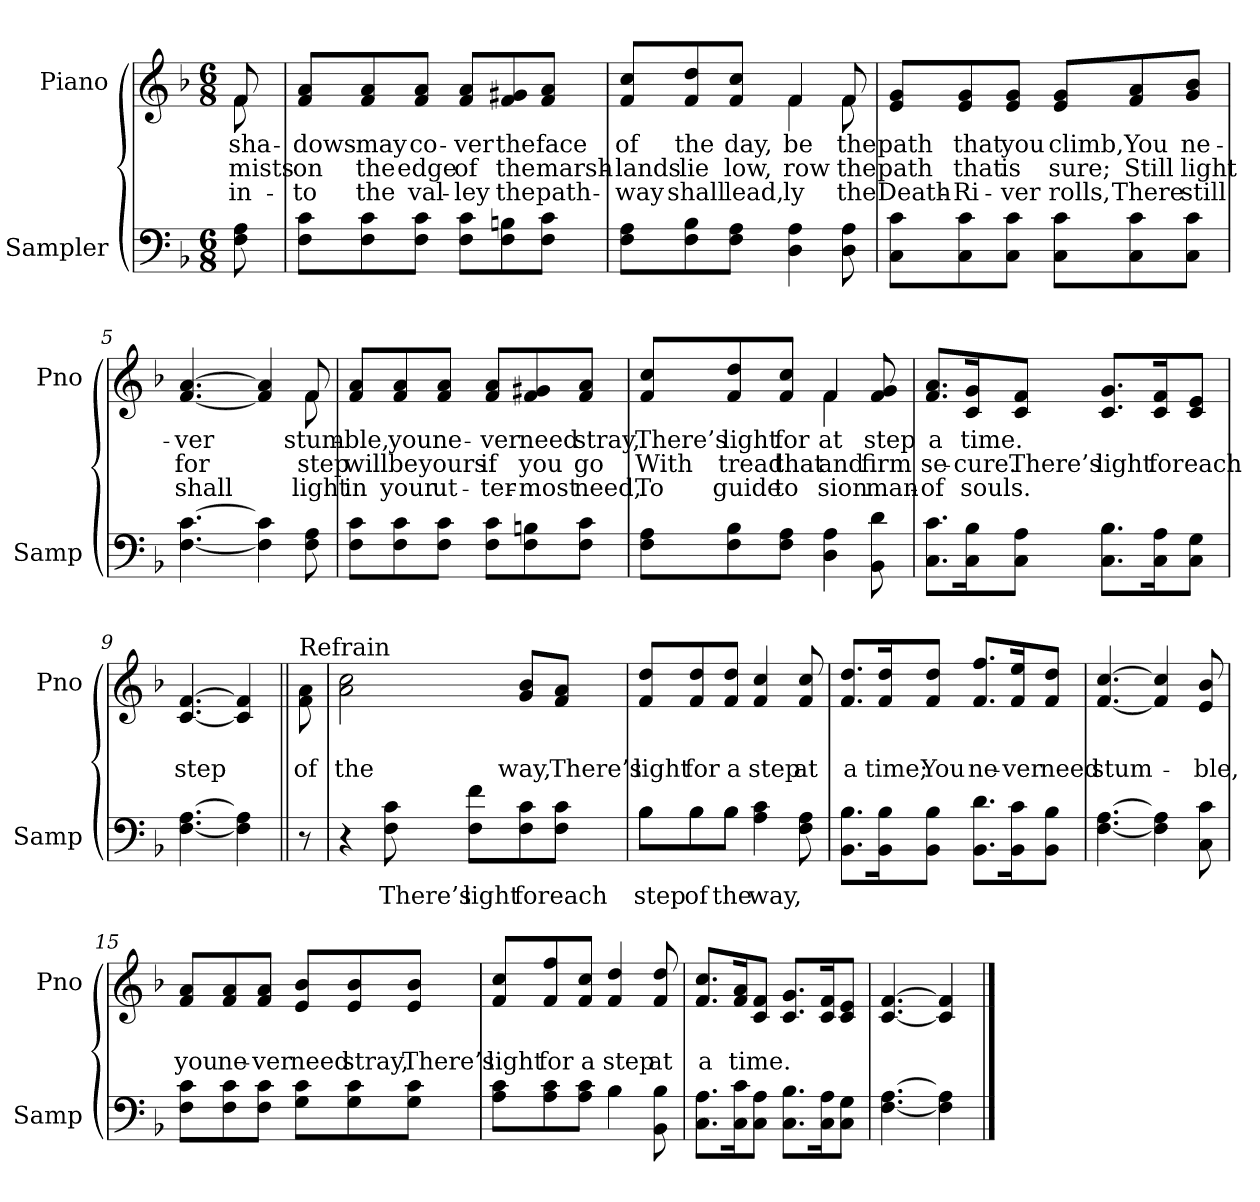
**kern	**text	**kern	**text	**text	**text
*part2	*part2	*part1	*part1	*part1	*part1
*staff2	*staff2	*staff1	*staff1	*staff1	*staff1
*I"Sampler	*	*I"Piano	*	*	*
*I'Samp	*	*I'Pno	*	*	*
*clefF4	*	*clefG2	*	*	*
*k[b-]	*	*k[b-]	*	*	*
*F:	*	*F:	*	*	*
*M6/8	*	*M6/8	*	*	*
=1	=1	=1	=1	=1	=1
*	*	*^	*	*	*
8F 8A	.	8f/	8f	sha-	mists	in-
*	*	*v	*v	*	*	*
=2	=2	=2	=2	=2	=2
8F\ 8c\L	.	8f/ 8a/L	-dows	on	-to
8F\ 8c\	.	8f/ 8a/	may	the	the
8F\ 8c\J	.	8f/ 8a/J	co-	edge	val-
8F\ 8c\L	.	8f/ 8a/L	-ver	of	-ley
8F\ 8Bn\	.	8f/ 8g#X/	the	the	the
8F\ 8c\J	.	8f/ 8a/J	face	marsh-	path-
=3	=3	=3	=3	=3	=3
*	*	*^	*	*	*
8F\ 8A\L	.	8f/ 8cc/L	4.ryy	of	-lands	-way
8F\ 8B-\	.	8f/ 8dd/	.	the	lie	shall
8F\ 8A\J	.	8f/ 8cc/J	.	day,	low,	lead,
4D 4A	.	4f/	4f	be	-row	-ly
8D 8A	.	8f/	8f	the	the	the
*	*	*v	*v	*	*	*
=4	=4	=4	=4	=4	=4
8C\ 8c\L	.	8e/ 8g/L	path	path	Death-
8C\ 8c\	.	8e/ 8g/	that	that	-Ri-
8C\ 8c\J	.	8e/ 8g/J	you	is	-ver
8C\ 8c\L	.	8e/ 8g/L	climb,	sure;	rolls,
8C\ 8c\	.	8f/ 8a/	You	Still	There
8C\ 8c\J	.	8g/ 8b-/J	ne-	light	still
=5	=5	=5	=5	=5	=5
*	*	*^	*	*	*
[4.F [4.c	.	[4.f [4.a	8ryy	-ver	for	shall
*	*	*v	*v	*	*	*
4F] 4c]	.	4f] 4a]	.	.	.
*	*	*^	*	*	*
8F 8A	.	8f/	8f	stum-	step	light
*	*	*v	*v	*	*	*
=6	=6	=6	=6	=6	=6
8F\ 8c\L	.	8f/ 8a/L	-ble,	will	in
8F\ 8c\	.	8f/ 8a/	you	be	your
8F\ 8c\J	.	8f/ 8a/J	ne-	yours	ut-
8F\ 8c\L	.	8f/ 8a/L	-ver	if	-ter-
8F\ 8Bn\	.	8f/ 8g#X/	need	you	-most
8F\ 8c\J	.	8f/ 8a/J	stray,	go	need,
=7	=7	=7	=7	=7	=7
*	*	*^	*	*	*
8F\ 8A\L	.	8f/ 8cc/L	4.ryy	There’s	With	To
8F\ 8B-\	.	8f/ 8dd/	.	light	tread	guide
8F\ 8A\J	.	8f/ 8cc/J	.	for	that	to
4D 4A	.	4f/	4f	at	and	-sion
8BB- 8d	.	8f 8g	8ryy	step	firm	man-
*	*	*v	*v	*	*	*
=8	=8	=8	=8	=8	=8
8.C\ 8.c\L	.	8.f/ 8.a/L	a	se-	of
16C\ 16B-\K	.	16c/ 16g/K	time.	-cure.	souls.
8C\ 8A\J	.	8c/ 8f/J	.	There’s	.
8.C\ 8.B-\L	.	8.c/ 8.g/L	.	light	.
16C\ 16A\K	.	16c/ 16f/K	.	for	.
8C\ 8G\J	.	8c/ 8e/J	.	each	.
=9	=9	=9	=9	=9	=9
[4.F [4.A	.	[4.c [4.f	.	step	.
4F] 4A]	.	4c/] 4f/]	.	.	.
=10||	=10||	=10||	=10||	=10||	=10||
!	!	!LO:TX:t=Refrain	!	!	!
8r	.	8f\ 8a\	.	of	.
=11	=11	=11	=11	=11	=11
4r	.	2a 2cc	.	the	.
8F 8c	There’s	.	.	.	.
8F\ 8f\L	light	.	.	.	.
8F\ 8c\	for	8g/ 8b-/L	.	way,	.
8F\ 8c\J	each	8f/ 8a/J	.	There’s	.
=12	=12	=12	=12	=12	=12
*^	*	*	*	*	*
8B-\L	8B-\L	step	8f/ 8dd/L	.	light	.
8B-\	8B-\	of	8f/ 8dd/	.	for	.
8B-\J	8B-\J	the	8f/ 8dd/J	.	a	.
4A 4c	4.ryy	way,	4f 4cc	.	step	.
8F 8A	.	.	8f 8cc	.	at	.
*v	*v	*	*	*	*	*
=13	=13	=13	=13	=13	=13
8.BB-\ 8.B-\L	.	8.f/ 8.dd/L	.	a	.
16BB-\ 16B-\K	.	16f/ 16dd/K	.	time;	.
8BB-\ 8B-\J	.	8f/ 8dd/J	.	You	.
8.BB-\ 8.d\L	.	8.f/ 8.ff/L	.	ne-	.
16BB-\ 16c\K	.	16f/ 16ee/K	.	-ver	.
8BB-\ 8B-\J	.	8f/ 8dd/J	.	need	.
=14	=14	=14	=14	=14	=14
[4.F [4.A	.	[4.f [4.cc	.	stum-	.
4F] 4A]	.	4f] 4cc]	.	.	.
8C 8c	.	8e 8b-	.	-ble,	.
=15	=15	=15	=15	=15	=15
8F\ 8c\L	.	8f/ 8a/L	.	you	.
8F\ 8c\	.	8f/ 8a/	.	ne-	.
8F\ 8c\J	.	8f/ 8a/J	.	-ver	.
8G\ 8c\L	.	8e/ 8b-/L	.	need	.
8G\ 8c\	.	8e/ 8b-/	.	stray,	.
8G\ 8c\J	.	8e/ 8b-/J	.	There’s	.
=16	=16	=16	=16	=16	=16
*^	*	*	*	*	*
8A\ 8c\L	4.ryy	.	8f/ 8cc/L	.	light	.
8A\ 8c\	.	.	8f/ 8ff/	.	for	.
8A\ 8c\J	.	.	8f/ 8cc/J	.	a	.
4B-\	4B-	.	4f 4dd	.	step	.
8BB- 8B-	8ryy	.	8f 8dd	.	at	.
*v	*v	*	*	*	*	*
=17	=17	=17	=17	=17	=17
8.C\ 8.A\L	.	8.f/ 8.cc/L	.	a	.
16C\ 16c\K	.	16f/ 16a/K	.	time.	.
8C\ 8A\J	.	8c/ 8f/J	.	.	.
8.C\ 8.B-\L	.	8.c/ 8.g/L	.	.	.
16C\ 16A\K	.	16c/ 16f/K	.	.	.
8C\ 8G\J	.	8c/ 8e/J	.	.	.
=18	=18	=18	=18	=18	=18
[4.F [4.A	.	[4.c [4.f	.	.	.
4F] 4A]	.	4c] 4f]	.	.	.
==	==	==	==	==	==
*-	*-	*-	*-	*-	*-
